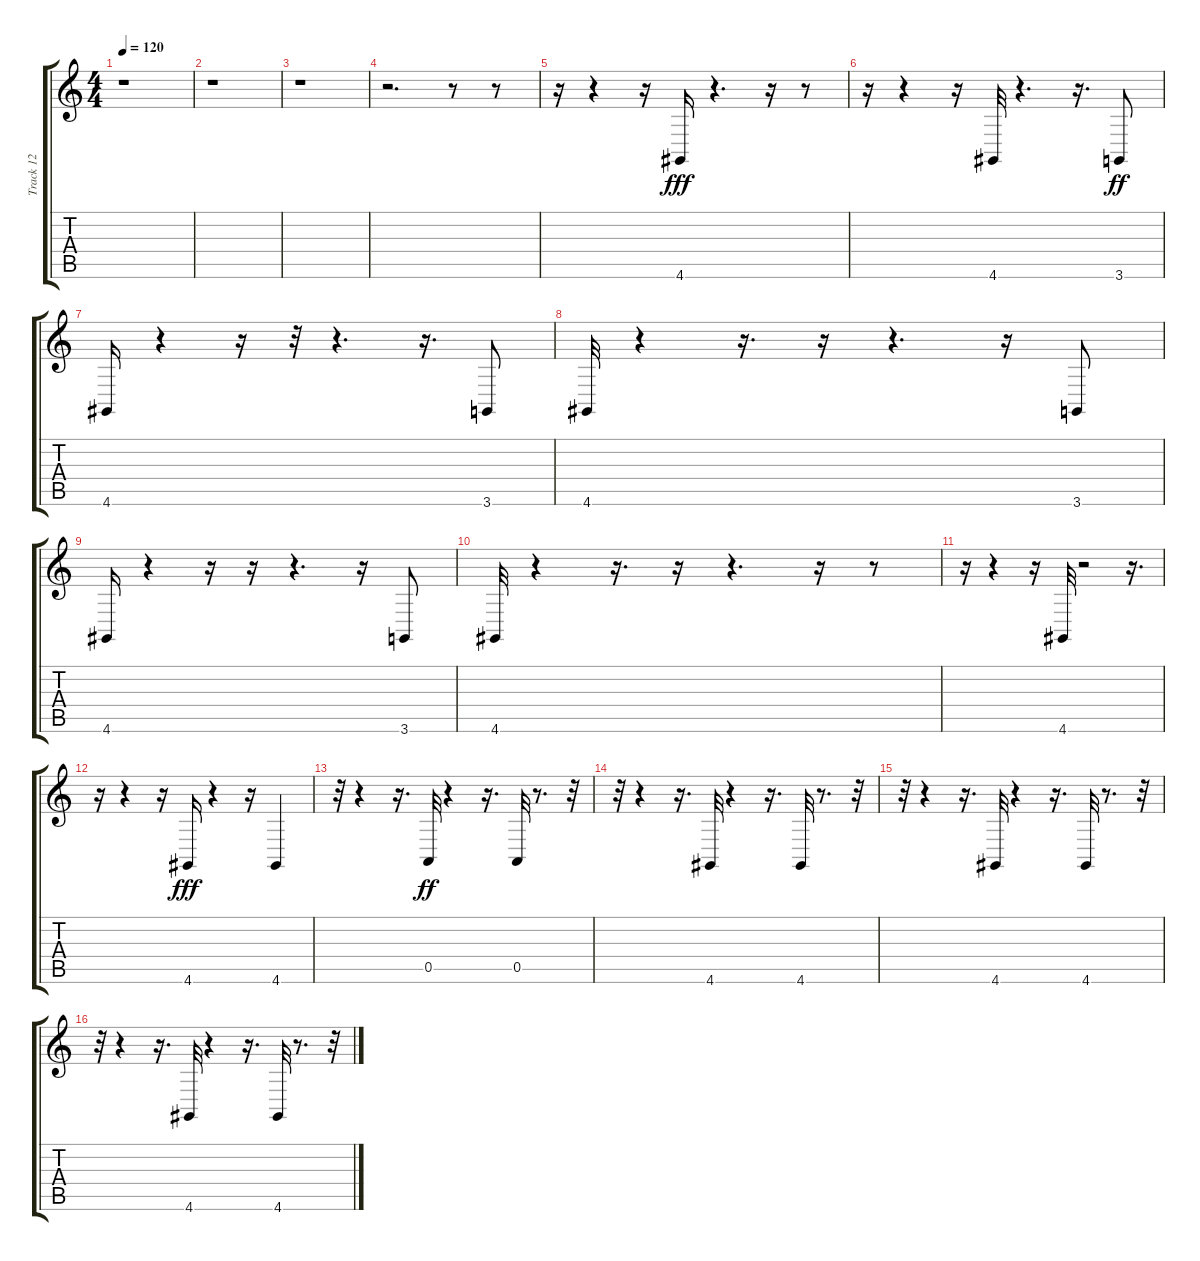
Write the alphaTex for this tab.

\track ("Track 12" "Track 12") {instrument baritonesax}
\staff {score tabs}
\tuning (E4 B3 G3 D3 A2 E2) {hide}
\ts (4 4)
\tempo 120
\clef g2
\ks c
r.1{dy fff} |
r.1 |
r.1 |
r.2{d} r.8 r.8 |
r.16 r.4 r.16 4.6.16 r.4{d} r.16 r.8 |
r.16 r.4 r.16 4.6.32 r.4{d} r.16{d} 3.6.8{dy ff} |
4.6.16 r.4 r.16 r.32 r.4{d} r.16{d} 3.6.8 |
4.6.32 r.4 r.16{d} r.16 r.4{d} r.16 3.6.8 |
4.6.16 r.4 r.16 r.16 r.4{d} r.16 3.6.8 |
4.6.32 r.4 r.16{d} r.16 r.4{d} r.16 r.8 |
r.16 r.4 r.16 4.6.32 r.2 r.16{d} |
r.16 r.4 r.16 4.6.16{dy fff} r.4 r.16 4.6.4 |
r.32 r.4 r.16{d} 0.5.32{dy ff} r.4 r.16{d} 0.5.32 r.8{d} r.32 |
r.32 r.4 r.16{d} 4.6.32 r.4 r.16{d} 4.6.32 r.8{d} r.32 |
r.32 r.4 r.16{d} 4.6.32 r.4 r.16{d} 4.6.32 r.8{d} r.32 |
r.32 r.4 r.16{d} 4.6.32 r.4 r.16{d} 4.6.32 r.8{d} r.32
